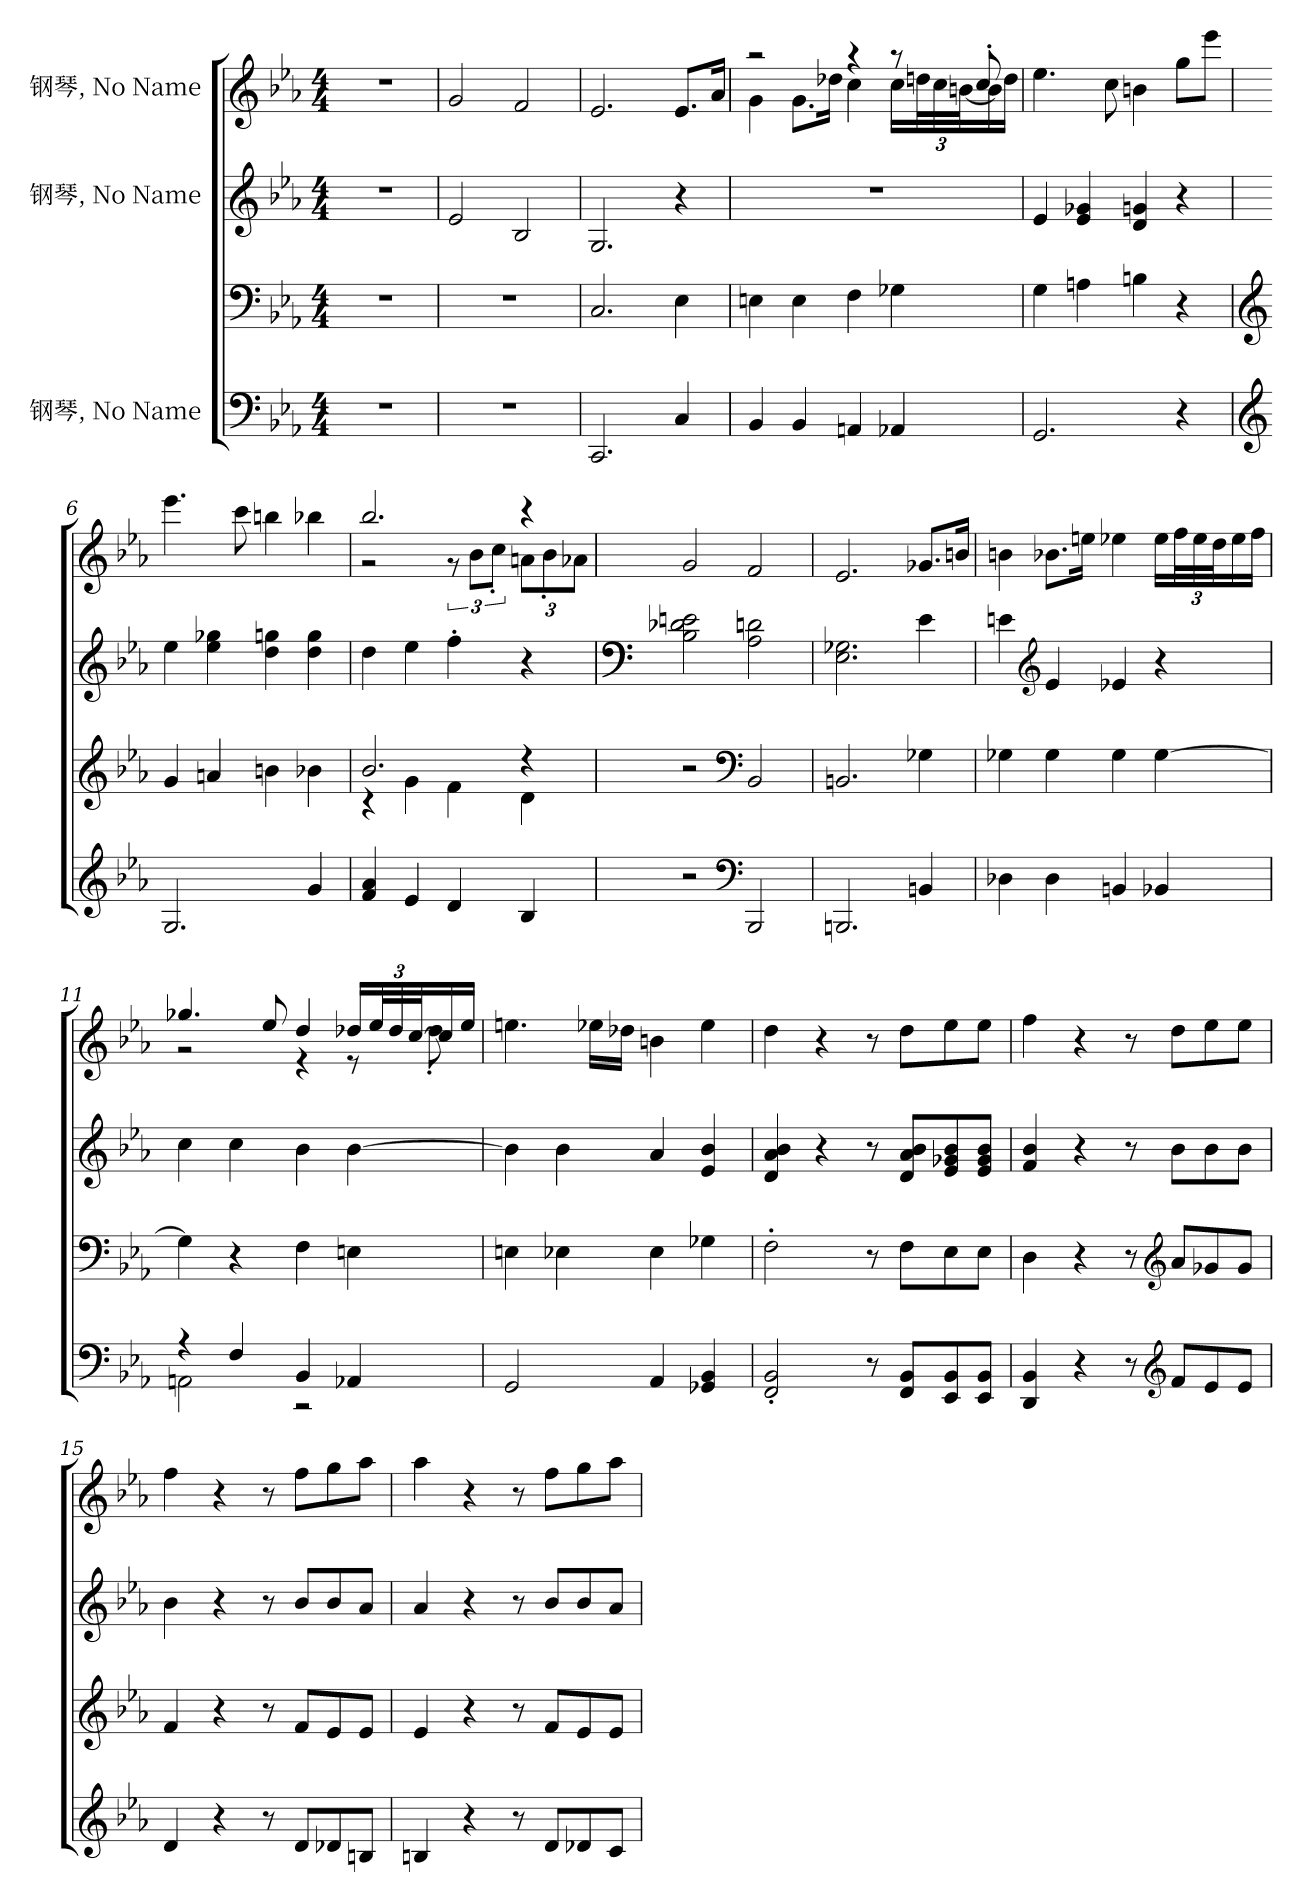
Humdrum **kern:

**kern	**kern	**kern	**kern
*part3	*part3	*part2	*part1
*staff4	*staff3	*staff2	*staff1
*I"钢琴, No Name	*	*I"钢琴, No Name	*I"钢琴, No Name
*clefF4	*clefF4	*clefG2	*clefG2
*k[b-e-a-]	*k[b-e-a-]	*k[b-e-a-]	*k[b-e-a-]
*M4/4	*M4/4	*M4/4	*M4/4
*MM120	*MM120	*MM120	*MM120
=1	=1	=1	=1
1r	1r	1r	1r
=2	=2	=2	=2
*	*	*	*MM62
1r	1r	2e-/	2g/
.	.	2B-/	2f/
=3	=3	=3	=3
2.CC/	2.C/	2.G/	2.e-/
*	*	*	*MM63
4C/	4E-\	4r	8.e-/L
.	.	.	16a-/Jk
=4	=4	=4	=4
*	*	*	*^
4BB-/	4En\	1r	2r	4g\
*	*	*	*MM65	*
4BB-/	4E\	.	.	8.g\L
.	.	.	.	16dd-X\Jk
4AAn/	4F\	.	4r	4cc\
4AA-X/	4G-X\	.	8r	16cc\LL
*	*	*	*	*Xbrackettup
.	.	.	.	48ddn\L
.	.	.	.	48cc\
.	.	.	.	[48bn\J
.	.	.	8cc'/	16b\]
.	.	.	.	16dd\JJ
*	*	*	*v	*v
=5	=5	=5	=5
*	*	*	*MM60
2.GG/	4G\	4e-/	4.ee-\
.	4An\	4e-/ 4g-X/	.
.	.	.	8cc\
*	*	*	*MM54
.	4Bn\	4d/ 4gn/	4bn\
*	*	*	*MM62
4r	4r	4r	8gg\L
.	.	.	8eee-\J
!!LO:LB:g=z
=6	=6	=6	=6
*clefG2	*clefG2	*	*
2.G/	4g/	4ee-\	4.eee-\
.	4an/	4ee-\ 4gg-X\	.
.	.	.	8ccc\
.	4bn\	4dd\ 4ggn\	4bbn\
*	*	*	*MM56
4g/	4b-X\	4dd\ 4gg\	4bb-X\
=7	=7	=7	=7
*	*^	*	*^
4f/ 4a-/	2.b-/	4r	4dd\	2.bb-/	2r
4e-/	.	4g\	4ee-\	.	.
*	*	*	*	*	*brackettup
4d/	.	4f\	4ff'\	.	12r
.	.	.	.	.	12b-\L
.	.	.	.	.	12cc'\J
*	*	*	*	*	*Xbrackettup
4B-/	4r	4d\	4r	4r	12an\L
.	.	.	.	.	12b-'\
.	.	.	.	.	12a-X\J
*	*v	*v	*	*v	*v
=8	=8	=8	=8
*	*	*clefF4	*
*	*	*	*MM62
2r	2r	2B-\ 2d-X\ 2en\	2g/
*clefF4	*clefF4	*	*
2BBB-/	2BB-/	2A-\ 2dn\	2f/
=9	=9	=9	=9
2.BBBn/	2.BBn/	2.E-\ 2.G-X\	2.e-/
*	*	*	*MM63
4BBn/	4G-X\	4e-\	8.g-X/L
.	.	.	16bn/Jk
!!LO:LB:g=z
=10	=10	=10	=10
4D-X\	4G-X\	4en\	4bn\
*	*	*clefG2	*
4D-\	4G-\	4e/	8.b-X\L
.	.	.	16een\Jk
4BBn/	4G-\	4e-X/	4ee-X\
4BB-X/	[4G-\	4r	16ee-\LL
.	.	.	48ff\L
.	.	.	48ee-\
.	.	.	48dd\J
.	.	.	16ee-\
.	.	.	16ff\JJ
=11	=11	=11	=11
*	*	*	*MM62
*^	*	*	*^
4r	2AAn\	4G-\]	4cc\	4.gg-X/	2r
4F/	.	4r	4cc\	.	.
.	.	.	.	8ee-/	.
4BB-/	2r	4F\	4b-\	4dd/	4r
*	*	*	*	*MM62	*
4AA-X/	.	4En\	[4b-\	16dd-X/LL	8r
.	.	.	.	48ee-/L	.
.	.	.	.	48dd-/	.
.	.	.	.	[48cc/J	.
.	.	.	.	16cc/]	8dd-'\
.	.	.	.	16ee-/JJ	.
*v	*v	*	*	*v	*v
=12	=12	=12	=12
*	*	*	*MM60
2GG/	4En\	4b-\]	4.een\
.	4E-X\	4b-\	.
.	.	.	16ee-X\LL
.	.	.	16dd-X\JJ
4AA-/	4E-\	4a-/	4bn\
*	*	*	*MM54
4GG-X/ 4BB-/	4G-X\	4e-/ 4b-/	4ee-\
!!LO:PB:g=z
=13	=13	=13	=13
*	*	*	*MM44
2FF/' 2BB-/'	2F'\	4d/ 4a-/ 4b-/	4dd\
*	*	*	*MM56
.	.	4r	4r
8r	8r	8r	8r
*	*	*	*MM54
8FF/ 8BB-/L	8F\L	8d/ 8a-/ 8b-/L	8dd\L
8EE-/ 8BB-/	8E-\	8e-/ 8g-X/ 8b-/	8ee-\
8EE-/ 8BB-/J	8E-\J	8e-/ 8g-/ 8b-/J	8ee-\J
=14	=14	=14	=14
4DD/ 4BB-/	4D\	4f/ 4b-/	4ff\
4r	4r	4r	4r
8r	8r	8r	8r
*clefG2	*clefG2	*	*
8f/L	8a-/L	8b-\L	8dd\L
8e-/	8g-X/	8b-\	8ee-\
8e-/J	8g-/J	8b-\J	8ee-\J
=15	=15	=15	=15
4d/	4f/	4b-\	4ff\
4r	4r	4r	4r
8r	8r	8r	8r
8d/L	8f/L	8b-/L	8ff\L
8d-X/	8e-/	8b-/	8gg\
8Bn/J	8e-/J	8a-/J	8aa-\J
=16	=16	=16	=16
4Bn/	4e-/	4a-/	4aa-\
4r	4r	4r	4r
*	*	*	*MM45
8r	8r	8r	8r
8d/L	8f/L	8b-/L	8ff\L
8d-X/	8e-/	8b-/	8gg\
8c/J	8e-/J	8a-/J	8aa-\J
=	=	=	=
*-	*-	*-	*-
